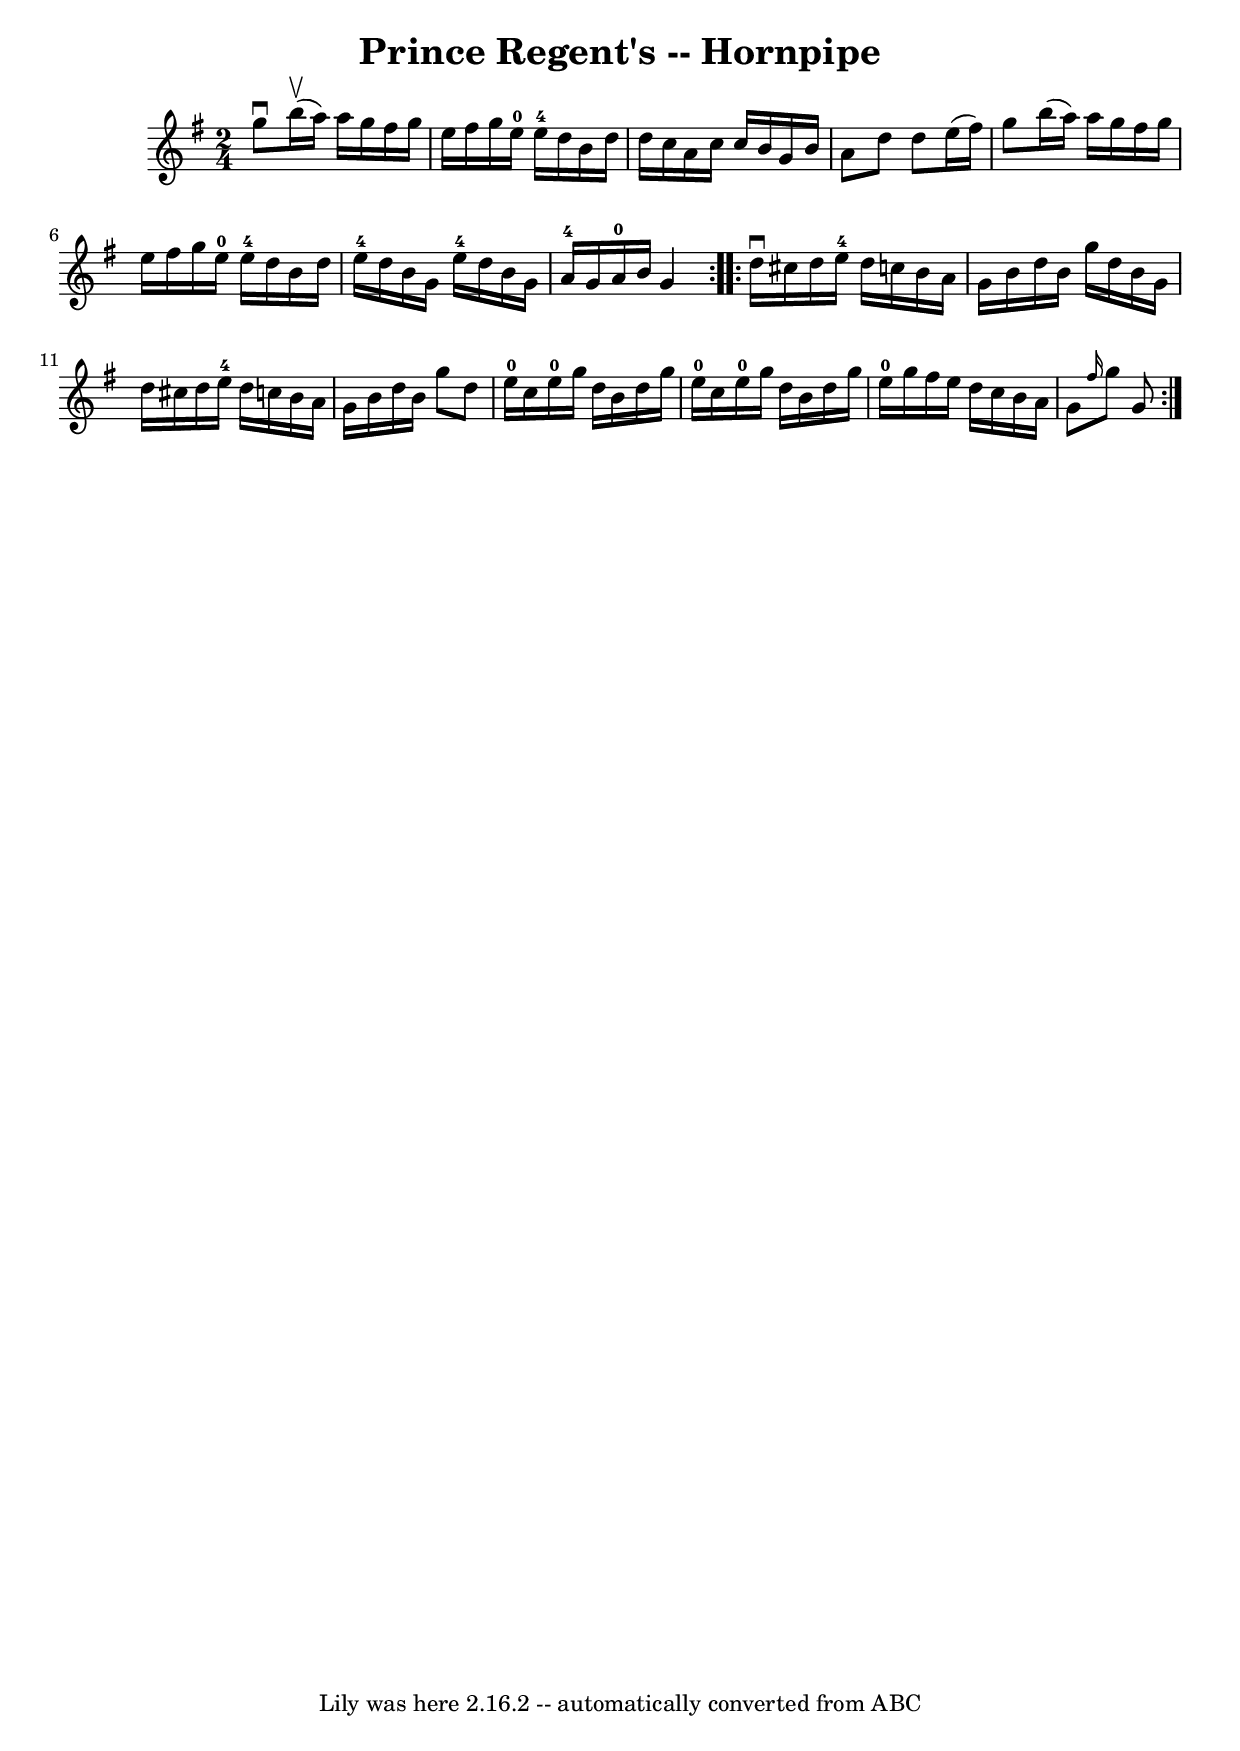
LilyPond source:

\version "2.16.2"
\include "Mammoth.ily"
\header {
  %% book = "Cole's 1000 Fiddle Tunes"
  crossRefNumber = "1"
  footnotes = ""
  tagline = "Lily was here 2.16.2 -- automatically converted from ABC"
  title = "Prince Regent's -- Hornpipe"

}
voicedefault =  {



  \repeat volta 2 {

    \time 2/4 
    \key g \major
    g''8^\downbow b''16 (^\upbow a''16) a''16      g''16 fis''16 g''16   |
    e''16 fis''16 g''16 e''16-0 e''16-4 d''16 b'16 d''16  |
    d''16 c''16 a'16      c''16 c''16 b'16 g'16 b'16   |
    a'8 d''8 d''8         e''16 (fis''16)  |
    g''8 b''16 (a''16) a''16 g''16      fis''16 g''16   |
    e''16 fis''16 g''16 e''16-0          e''16-4 d''16 b'16 d''16   |
    e''16-4 d''16 b'16         g'16 e''16-4 d''16 b'16 g'16   |
    a'16-4 g'16    
    a'16-0 b'16 g'4  
  }     
  \repeat volta 2 {
    d''16^\downbow cis''16         d''16 e''16-4 d''16 c''!16 b'16 a'16   |
    g'16 b'16       d''16 b'16 g''16 d''16 b'16 g'16   |
    d''16 cis''16       d''16 e''16-4 d''16 c''!16 b'16 a'16   |
    g'16         b'16 d''16 b'16 g''8 d''8   |
    e''16-0 c''16         e''16-0 g''16 d''16 b'16 d''16 g''16   |
    e''16-0        c''16 e''16-0 g''16 d''16 b'16 d''16 g''16   |
         e''16-0 g''16 fis''16 e''16 d''16 c''16 b'16 a'16    |
    g'8  \grace { fis''16  
		} g''8 g'8  
  }   

}

\score{
  <<

    \context Staff="default"
    {
      \voicedefault 
      
    }

  >>
  \layout {
    
  }
  \midi {
  }

}
